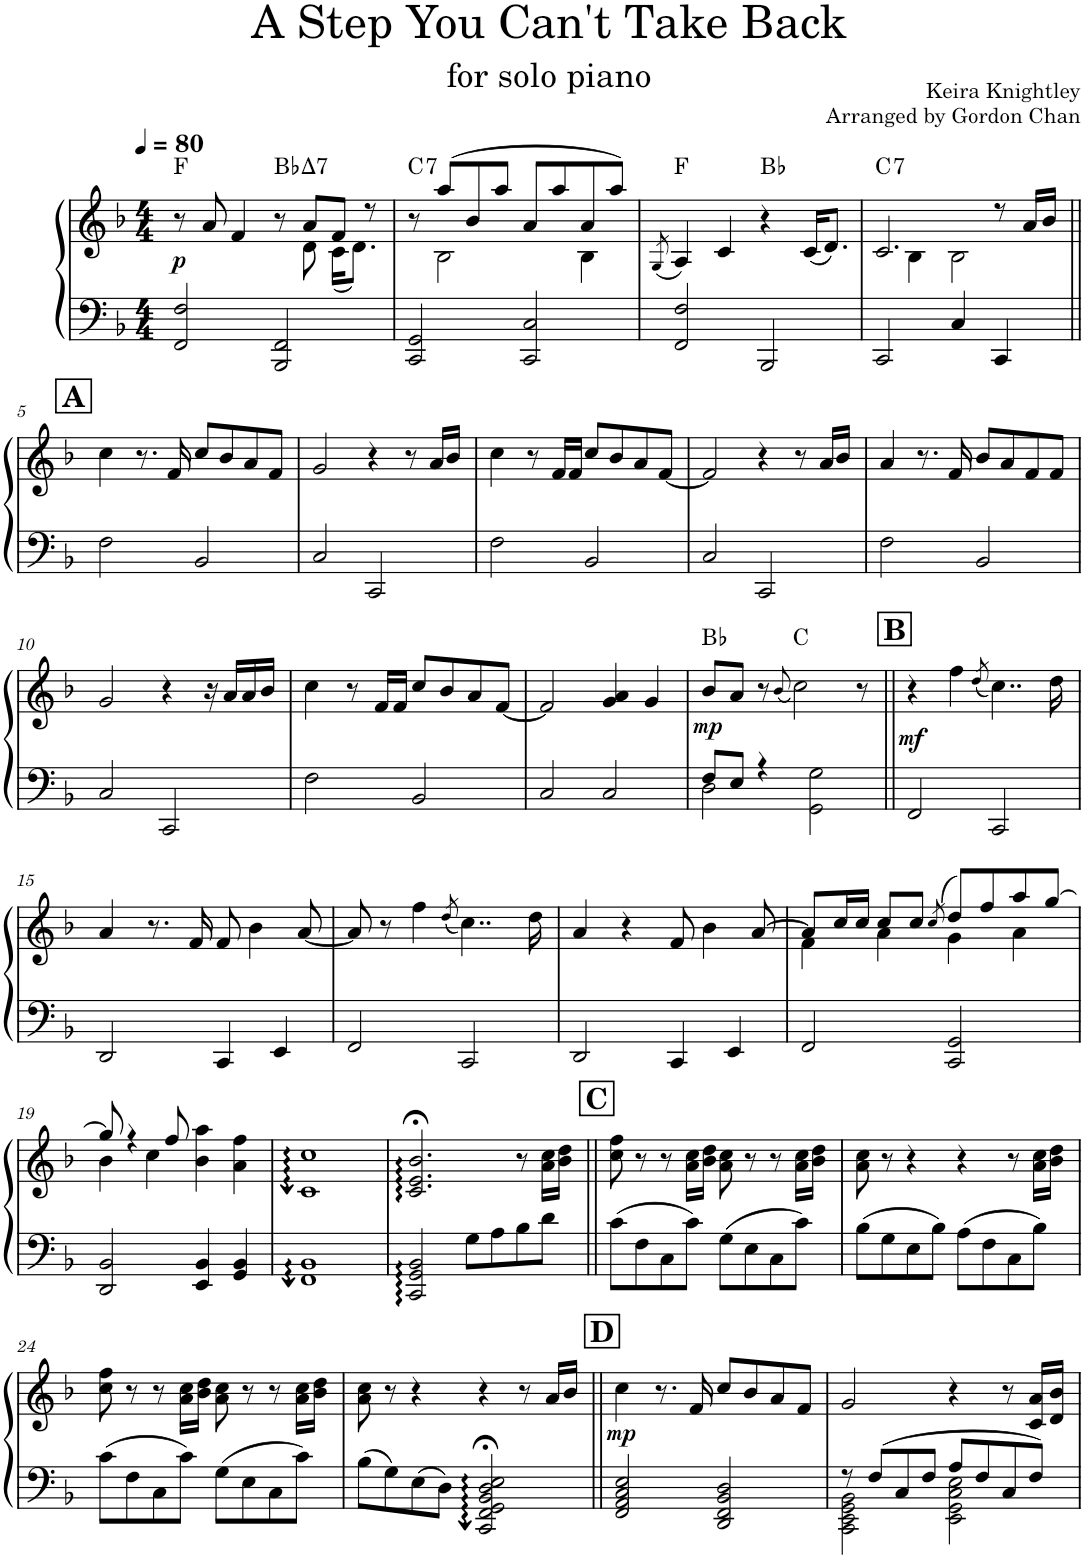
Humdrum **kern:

**kern	**kern	**dynam	**harte
*part1	*part1	*part1	*part1
*staff2	*staff1	*staff1/2	*
*I"Piano	*	*	*
*I'Pno.	*	*	*
*clefF4	*clefG2	*	*
*k[b-]	*k[b-]	*	*
*M4/4	*M4/4	*	*
*MM80	*MM80	*	*
=1	=1	=1	=1
*	*^	*	*
!	!	!	!LO:DY:b	!
2FF/ 2F/	8r	8ryy	p	F:maj
*	*v	*v	*	*
.	8a/	.	.
.	4f/	.	.
!	!	!	!LO:H:kt=7
2BBB-/ 2FF/	8r	.	Bb:maj7
*	*^	*	*
.	8a/L	8d\	.	.
.	8f/J	(16c\KL	.	.
.	.	8.d\J)	.	.
.	8r	.	.	.
=2	=2	=2	=2	=2
!	!	!	!	!LO:H:kt=7
2CC/ 2GG/	8r	8ryy	.	C:7
.	(8aa/L	2B-\	.	.
.	8b-/	.	.	.
.	8aa/J	.	.	.
2CC/ 2C/	8a/L	.	.	.
.	8aa/	8ryy	.	.
.	8a/	4B-\	.	.
.	8aa/J)	.	.	.
*	*v	*v	*	*
=3	=3	=3	=3
.	(8qG/	.	.
2FF/ 2F/	4A/)	.	F:maj
.	4c/	.	.
2BBB-/	4r	.	Bb:maj
.	(16c/KL	.	.
.	8.d/J)	.	.
=4	=4	=4	=4
*	*^	*	*
!	!	!	!	!LO:H:kt=7
2CC/	2.c/	4ryy	.	C:7
.	.	4B-\	.	.
4C/	.	2B-\	.	.
4CC/	8r	.	.	.
.	16a/LL	.	.	.
.	16b-/JJ	.	.	.
*	*v	*v	*	*
!!LO:LB:g=z
!!LO:REH:place=s1:a:B:cj:fs=14:t=A
=5||	=5||	=5||	=5||
2F\	4cc\	.	.
.	8.r	.	.
.	16f/	.	.
2BB-/	8cc/L	.	.
.	8b-/	.	.
.	8a/	.	.
.	8f/J	.	.
=6	=6	=6	=6
2C/	2g/	.	.
2CC/	4r	.	.
.	8r	.	.
.	16a/LL	.	.
.	16b-/JJ	.	.
=7	=7	=7	=7
2F\	4cc\	.	.
.	8r	.	.
.	16f/LL	.	.
.	16f/JJ	.	.
2BB-/	8cc/L	.	.
.	8b-/	.	.
.	8a/	.	.
.	[8f/J	.	.
=8	=8	=8	=8
2C/	2f/]	.	.
2CC/	4r	.	.
.	8r	.	.
.	16a/LL	.	.
.	16b-/JJ	.	.
=9	=9	=9	=9
2F\	4a/	.	.
.	8.r	.	.
.	16f/	.	.
2BB-/	8b-/L	.	.
.	8a/	.	.
.	8f/	.	.
.	8f/J	.	.
!!LO:LB:g=z
=10	=10	=10	=10
2C/	2g/	.	.
2CC/	4r	.	.
.	16r	.	.
.	16a/LL	.	.
.	16a/	.	.
.	16b-/JJ	.	.
=11	=11	=11	=11
2F\	4cc\	.	.
.	8r	.	.
.	16f/LL	.	.
.	16f/JJ	.	.
2BB-/	8cc/L	.	.
.	8b-/	.	.
.	8a/	.	.
.	[8f/J	.	.
=12	=12	=12	=12
2C/	2f/]	.	.
2C/	4g/ 4a/	.	.
.	4g/	.	.
=13	=13	=13	=13
*^	*	*	*
!	!	!	!LO:DY:b	!
8F/L	2D\	8b-/L	mp	Bb:maj
8E/J	.	8a/J	.	.
4r	.	8r	.	.
.	.	(8qb-/	.	.
.	.	2cc\)	.	C:maj
2GG\ 2G\	2ryy	.	.	.
.	.	8r	.	.
*v	*v	*	*	*
!!LO:REH:place=s1:a:B:cj:fs=14:t=B
=14||	=14||	=14||	=14||
!	!	!LO:DY:b	!
2FF/	4r	mf	.
.	4ff\	.	.
.	(8qdd/	.	.
2CC/	4..cc\)	.	.
.	16dd\	.	.
!!LO:LB:g=z
=15	=15	=15	=15
2DD/	4a/	.	.
.	8.r	.	.
.	16f/	.	.
4CC/	8f/	.	.
.	4b-\	.	.
4EE/	.	.	.
.	[8a/	.	.
=16	=16	=16	=16
2FF/	8a/]	.	.
.	8r	.	.
.	4ff\	.	.
.	(8qdd/	.	.
2CC/	4..cc\)	.	.
.	16dd\	.	.
=17	=17	=17	=17
2DD/	4a/	.	.
.	4r	.	.
4CC/	8f/	.	.
.	4b-\	.	.
4EE/	.	.	.
.	[8a/	.	.
=18	=18	=18	=18
*	*^	*	*
2FF/	8a/L]	4f\	.	.
.	16cc/L	.	.	.
.	16cc/JJ	.	.	.
.	8cc/L	4a\	.	.
.	8cc/J	.	.	.
.	(8qcc/	.	.	.
2CC/ 2GG/	8dd/L)	4g\	.	.
.	8ff/	.	.	.
.	8aa/	4a\	.	.
.	[8gg/J	.	.	.
!!LO:LB:g=z	!!
=19	=19	=19	=19	=19
2DD/ 2BB-/	8gg/]	4b-\	.	.
.	4r	.	.	.
.	.	4cc\	.	.
.	8ff/	.	.	.
4EE/ 4BB-/	4b-\ 4aa\	2ryy	.	.
4GG/ 4BB-/	4a\ 4ff\	.	.	.
*	*v	*v	*	*
=20	=20	=20	=20
1FF 1BB-	1c 1cc	.	.
=21	=21	=21	=21
2CC/ 2GG/ 2BB-/	2.c/;< 2.e/;< 2.b-/;<	.	.
8G\L	.	.	.
8A\	.	.	.
8B-\	8r	.	.
8d\J	16a\ 16cc\LL	.	.
.	16b-\ 16dd\JJ	.	.
!!LO:REH:place=s1:a:B:cj:fs=14:t=C
=22||	=22||	=22||	=22||
8c\L	8cc\ 8ff\	.	.
8F\	8r	.	.
8C\	8r	.	.
8c\J	16a\ 16cc\LL	.	.
.	16b-\ 16dd\JJ	.	.
8G\L	8a\ 8cc\	.	.
8E\	8r	.	.
8C\	8r	.	.
8c\J	16a\ 16cc\LL	.	.
.	16b-\ 16dd\JJ	.	.
=23	=23	=23	=23
8B-\L	8a\ 8cc\	.	.
8G\	8r	.	.
8E\	4r	.	.
8B-\J	.	.	.
8A\L	4r	.	.
8F\	.	.	.
8C\	8r	.	.
8B-\J	16a\ 16cc\LL	.	.
.	16b-\ 16dd\JJ	.	.
!!LO:LB:g=z
=24	=24	=24	=24
8c\L	8cc\ 8ff\	.	.
8F\	8r	.	.
8C\	8r	.	.
8c\J	16a\ 16cc\LL	.	.
.	16b-\ 16dd\JJ	.	.
8G\L	8a\ 8cc\	.	.
8E\	8r	.	.
8C\	8r	.	.
8c\J	16a\ 16cc\LL	.	.
.	16b-\ 16dd\JJ	.	.
=25	=25	=25	=25
8B-\L	8a\ 8cc\	.	.
8G\	8r	.	.
8E\	4r	.	.
8D\J	.	.	.
2CC/;< 2FF/;< 2GG/;< 2BB-/;< 2D/;< 2E/;<	4r	.	.
.	8r	.	.
.	16a/LL	.	.
.	16b-/JJ	.	.
!!LO:REH:place=s1:a:B:cj:fs=14:t=D
=26||	=26||	=26||	=26||
!	!	!LO:DY:b	!
2FF/ 2AA/ 2C/ 2E/	4cc\	mp	.
.	8.r	.	.
.	16f/	.	.
2DD/ 2FF/ 2BB-/ 2D/	8cc/L	.	.
.	8b-/	.	.
.	8a/	.	.
.	8f/J	.	.
=27	=27	=27	=27
*^	*	*	*
8r	2CC\ 2EE\ 2GG\ 2BB-\	2g/	.	.
8F/L	.	.	.	.
8C/	.	.	.	.
8F/J	.	.	.	.
8A/L	2EE\ 2GG\ 2C\ 2E\	4r	.	.
8F/	.	.	.	.
8C/	.	8r	.	.
8F/J	.	16c/ 16a/LL	.	.
.	.	16d/ 16b-/JJ	.	.
*v	*v	*	*	*
=	=	=	=
*-	*-	*-	*-
